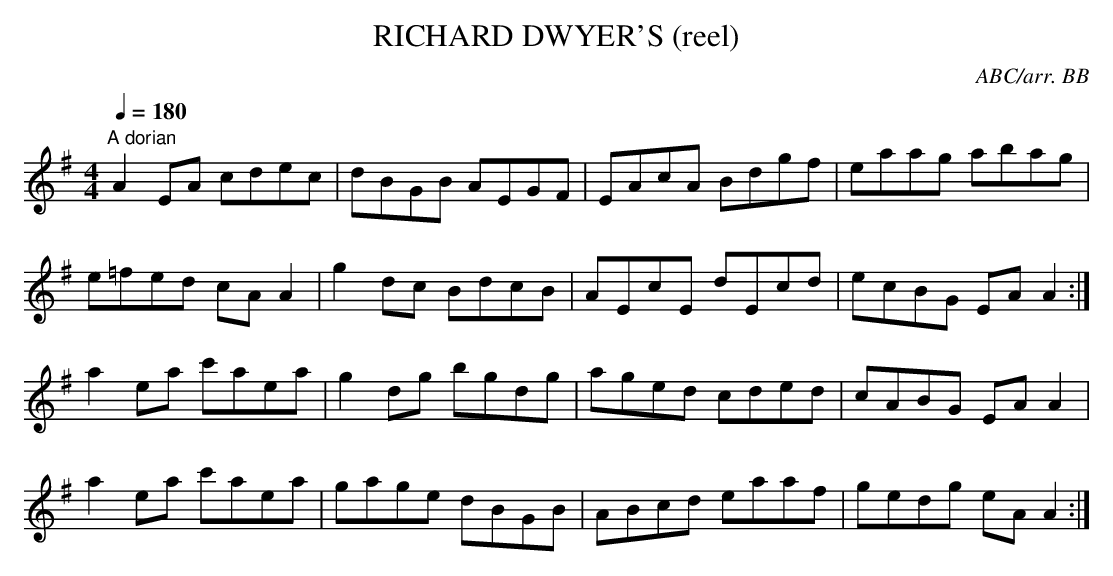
X:1
T:RICHARD DWYER'S (reel)
C:ABC/arr. BB
Q:1/4=180
M:4/4
L:1/8
K:G
"A dorian"
A2EA cdec|dBGB AEGF|EAcA Bdgf|eaag abag|
e=fed cAA2|g2dc BdcB|AEcE dEcd|ecBG EAA2 :|
a2ea c'aea|g2dg bgdg|aged cded|cABG EAA2|
a2ea c'aea|gage dBGB|ABcd eaaf|gedg eAA2 :|
